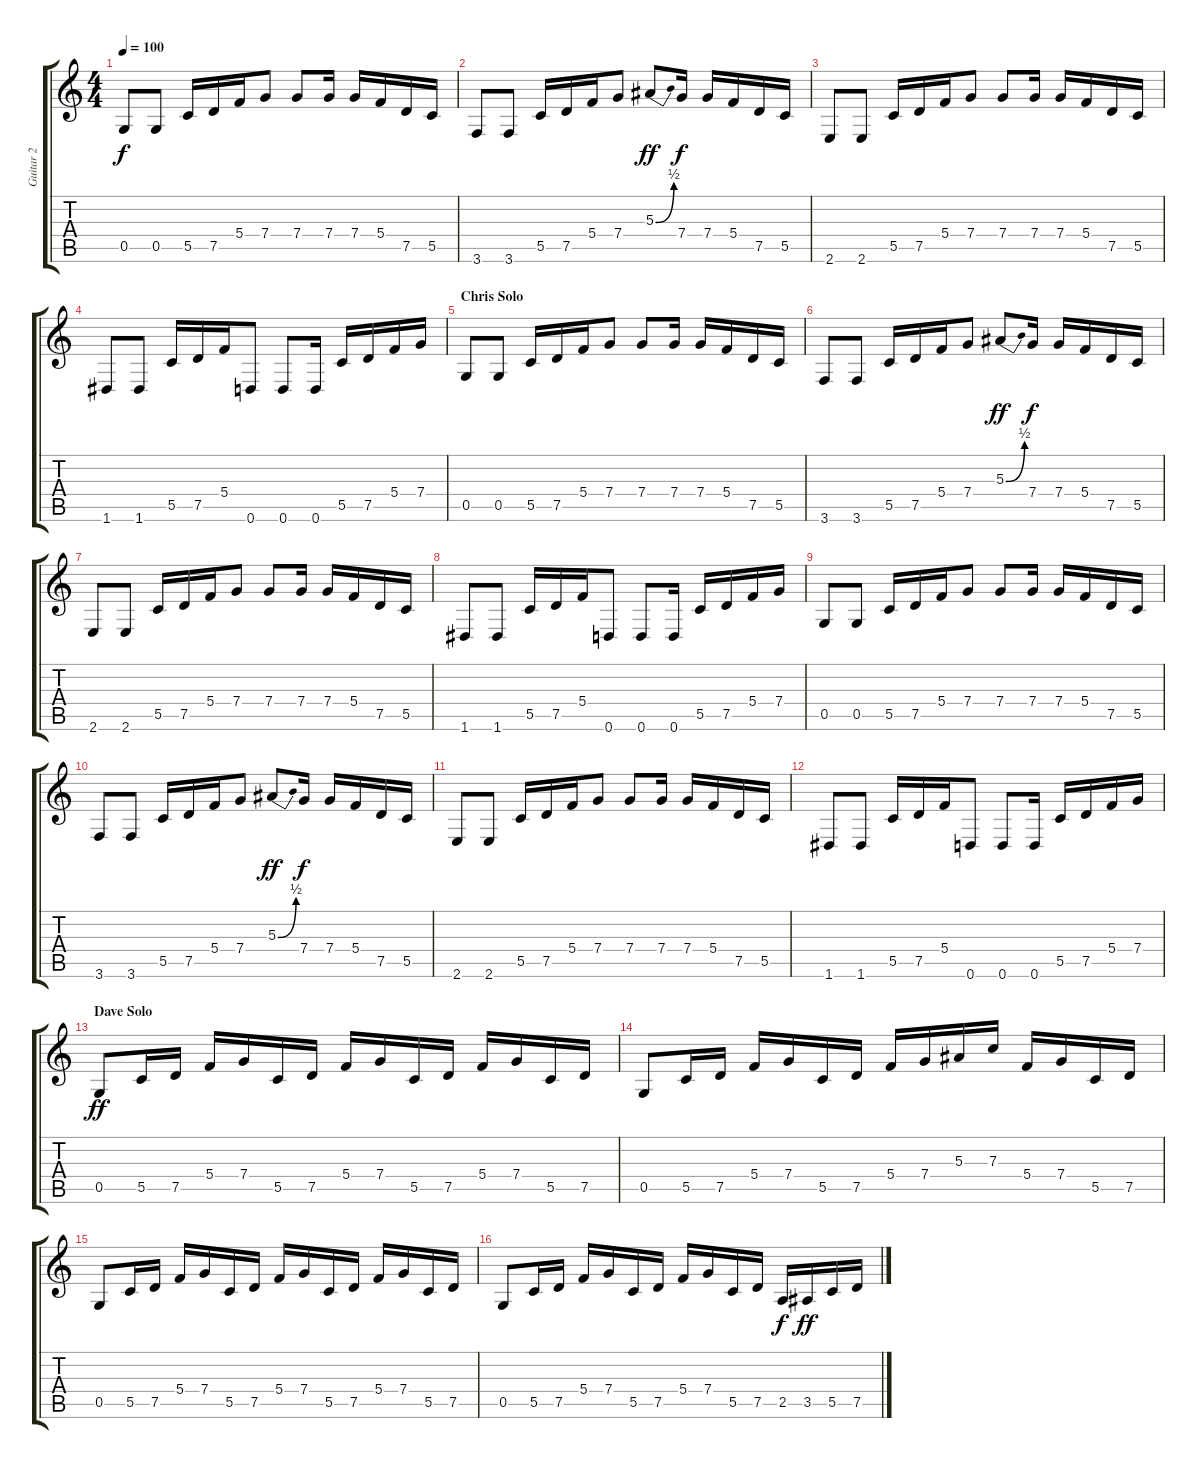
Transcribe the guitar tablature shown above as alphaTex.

\track ("Guitar 2" "Guitar 2") {instrument overdrivenguitar}
\staff {score tabs}
\tuning (D4 A3 F3 C3 G2 D2) {hide}
\ts (4 4)
\tempo 100
\clef g2
\ks c
0.5.8{dy f} 0.5.8 5.5.16 7.5.16 5.4.16 7.4.8 7.4.8 7.4.16 7.4.16 5.4.16 7.5.16 5.5.16 |
3.6.8 3.6.8 5.5.16 7.5.16 5.4.16 7.4.8 5.3{be (bend 0 0 60 2)}.8{dy ff} 7.4.16{dy f} 7.4.16 5.4.16 7.5.16 5.5.16 |
2.6.8 2.6.8 5.5.16 7.5.16 5.4.16 7.4.8 7.4.8 7.4.16 7.4.16 5.4.16 7.5.16 5.5.16 |
1.6.8 1.6.8 5.5.16 7.5.16 5.4.16 0.6.8 0.6.8 0.6.16 5.5.16 7.5.16 5.4.16 7.4.16 |
\section ("" "Chris Solo")
0.5.8 0.5.8 5.5.16 7.5.16 5.4.16 7.4.8 7.4.8 7.4.16 7.4.16 5.4.16 7.5.16 5.5.16 |
3.6.8 3.6.8 5.5.16 7.5.16 5.4.16 7.4.8 5.3{be (bend 0 0 60 2)}.8{dy ff} 7.4.16{dy f} 7.4.16 5.4.16 7.5.16 5.5.16 |
2.6.8 2.6.8 5.5.16 7.5.16 5.4.16 7.4.8 7.4.8 7.4.16 7.4.16 5.4.16 7.5.16 5.5.16 |
1.6.8 1.6.8 5.5.16 7.5.16 5.4.16 0.6.8 0.6.8 0.6.16 5.5.16 7.5.16 5.4.16 7.4.16 |
0.5.8 0.5.8 5.5.16 7.5.16 5.4.16 7.4.8 7.4.8 7.4.16 7.4.16 5.4.16 7.5.16 5.5.16 |
3.6.8 3.6.8 5.5.16 7.5.16 5.4.16 7.4.8 5.3{be (bend 0 0 60 2)}.8{dy ff} 7.4.16{dy f} 7.4.16 5.4.16 7.5.16 5.5.16 |
2.6.8 2.6.8 5.5.16 7.5.16 5.4.16 7.4.8 7.4.8 7.4.16 7.4.16 5.4.16 7.5.16 5.5.16 |
1.6.8 1.6.8 5.5.16 7.5.16 5.4.16 0.6.8 0.6.8 0.6.16 5.5.16 7.5.16 5.4.16 7.4.16 |
\section ("" "Dave Solo")
0.5.8{dy ff} 5.5.16 7.5.16 5.4.16 7.4.16 5.5.16 7.5.16 5.4.16 7.4.16 5.5.16 7.5.16 5.4.16 7.4.16 5.5.16 7.5.16 |
0.5.8 5.5.16 7.5.16 5.4.16 7.4.16 5.5.16 7.5.16 5.4.16 7.4.16 5.3.16 7.3.16 5.4.16 7.4.16 5.5.16 7.5.16 |
0.5.8 5.5.16 7.5.16 5.4.16 7.4.16 5.5.16 7.5.16 5.4.16 7.4.16 5.5.16 7.5.16 5.4.16 7.4.16 5.5.16 7.5.16 |
0.5.8 5.5.16 7.5.16 5.4.16 7.4.16 5.5.16 7.5.16 5.4.16 7.4.16 5.5.16 7.5.16 2.5.16{dy f} 3.5.16{dy ff} 5.5.16 7.5.16
